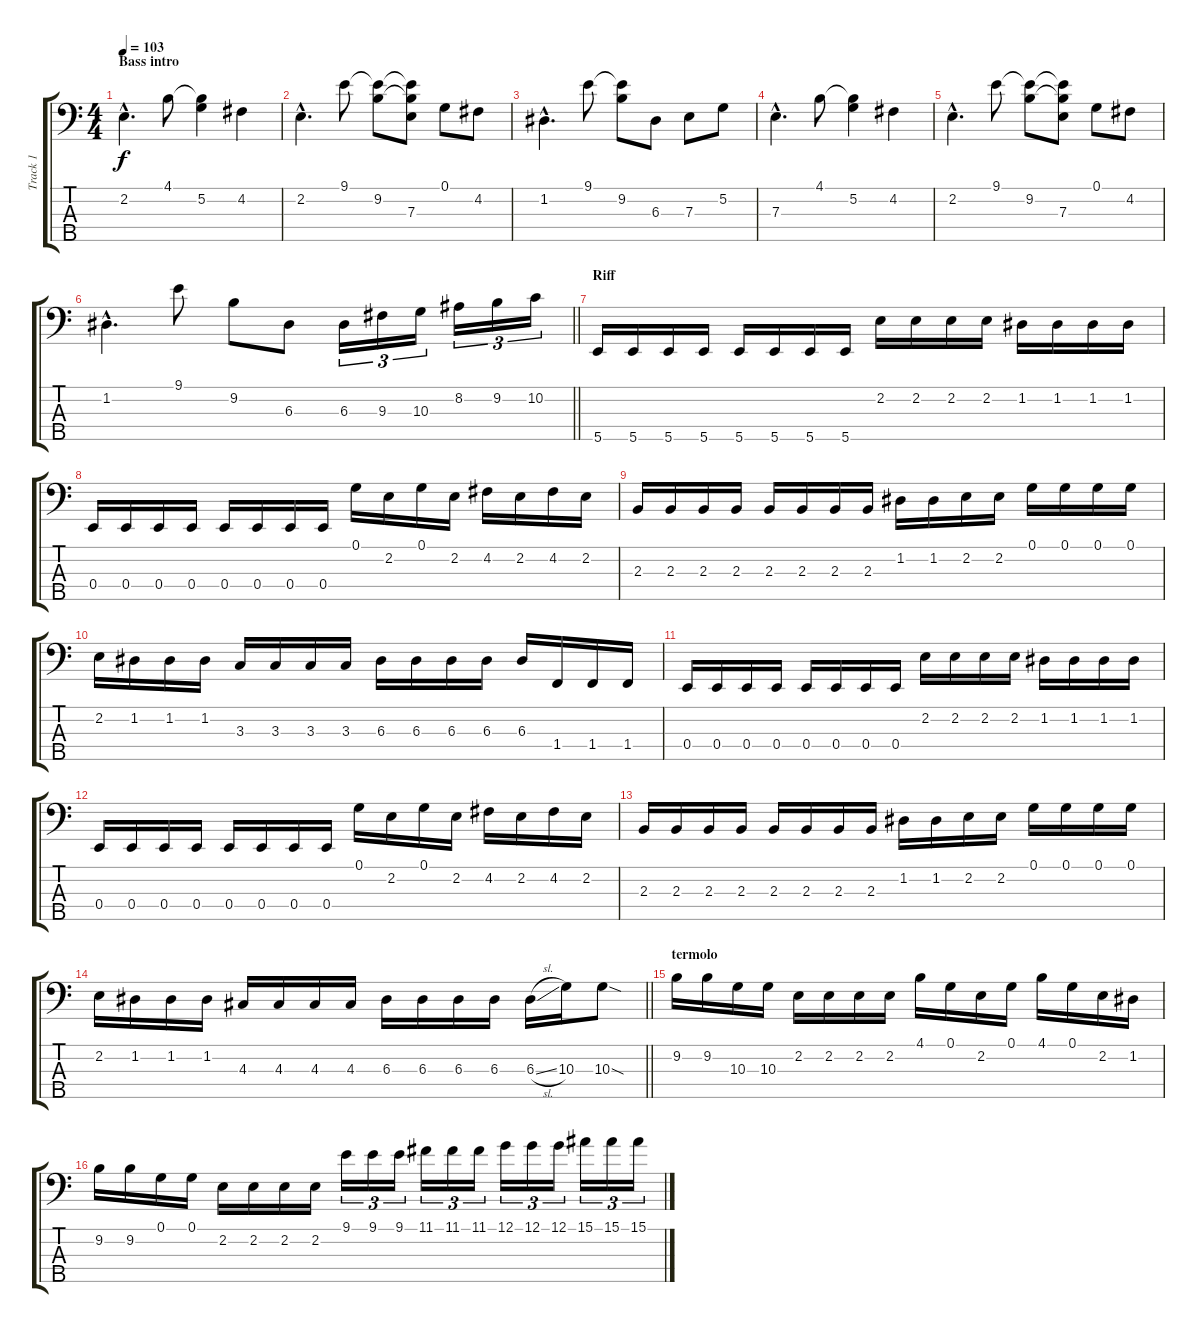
\track ("Track 1" "Track 1") {instrument electricbassfinger}
\staff {score tabs}
\tuning (G2 D2 A1 E1 B0) {hide}
\ts (4 4)
\section ("" "Bass intro")
\tempo 103
\clef f4
\ks c
2.2{hac}.4{d dy f instrument electricbassfinger} 4.1.8 (4.1{t} 5.2).4 4.2.4 |
2.2{hac}.4{d} 9.1.8 (9.1{t} 9.2).8 (9.1{t} 9.2{t} 7.3).8 0.1.8 4.2.8 |
1.2{hac}.4{d} 9.1.8 (9.1{t} 9.2).8 6.3.8 7.3.8 5.2.8 |
7.3{hac}.4{d} 4.1.8 (4.1{t} 5.2).4 4.2.4 |
2.2{hac}.4{d} 9.1.8 (9.1{t} 9.2).8 (9.1{t} 9.2{t} 7.3).8 0.1.8 4.2.8 |
\barLineRight lightlight
1.2{hac}.4{d} 9.1.8 9.2.8 6.3.8 6.3.16{tu (3 2)} 9.3.16{tu (3 2)} 10.3.16{tu (3 2)} 8.2.16{tu (3 2)} 9.2.16{tu (3 2)} 10.2.16{tu (3 2)} |
\section ("" "Riff")
5.5.16 5.5.16 5.5.16 5.5.16 5.5.16 5.5.16 5.5.16 5.5.16 2.2.16 2.2.16 2.2.16 2.2.16 1.2.16 1.2.16 1.2.16 1.2.16 |
0.4.16 0.4.16 0.4.16 0.4.16 0.4.16 0.4.16 0.4.16 0.4.16 0.1.16 2.2.16 0.1.16 2.2.16 4.2.16 2.2.16 4.2.16 2.2.16 |
2.3.16 2.3.16 2.3.16 2.3.16 2.3.16 2.3.16 2.3.16 2.3.16 1.2.16 1.2.16 2.2.16 2.2.16 0.1.16 0.1.16 0.1.16 0.1.16 |
2.2.16 1.2.16 1.2.16 1.2.16 3.3.16 3.3.16 3.3.16 3.3.16 6.3.16 6.3.16 6.3.16 6.3.16 6.3.16 1.4.16 1.4.16 1.4.16 |
0.4.16 0.4.16 0.4.16 0.4.16 0.4.16 0.4.16 0.4.16 0.4.16 2.2.16 2.2.16 2.2.16 2.2.16 1.2.16 1.2.16 1.2.16 1.2.16 |
0.4.16 0.4.16 0.4.16 0.4.16 0.4.16 0.4.16 0.4.16 0.4.16 0.1.16 2.2.16 0.1.16 2.2.16 4.2.16 2.2.16 4.2.16 2.2.16 |
2.3.16 2.3.16 2.3.16 2.3.16 2.3.16 2.3.16 2.3.16 2.3.16 1.2.16 1.2.16 2.2.16 2.2.16 0.1.16 0.1.16 0.1.16 0.1.16 |
\barLineRight lightlight
2.2.16 1.2.16 1.2.16 1.2.16 4.3.16 4.3.16 4.3.16 4.3.16 6.3.16 6.3.16 6.3.16 6.3.16 6.3{sl}.16 10.3.16 10.3{sod}.8 |
\section ("" "termolo")
9.2.16 9.2.16 10.3.16 10.3.16 2.2.16 2.2.16 2.2.16 2.2.16 4.1.16 0.1.16 2.2.16 0.1.16 4.1.16 0.1.16 2.2.16 1.2.16 |
9.2.16 9.2.16 0.1.16 0.1.16 2.2.16 2.2.16 2.2.16 2.2.16 9.1.16{tu (3 2)} 9.1.16{tu (3 2)} 9.1.16{tu (3 2)} 11.1.16{tu (3 2)} 11.1.16{tu (3 2)} 11.1.16{tu (3 2)} 12.1.16{tu (3 2)} 12.1.16{tu (3 2)} 12.1.16{tu (3 2)} 15.1.16{tu (3 2)} 15.1.16{tu (3 2)} 15.1.16{tu (3 2)}
